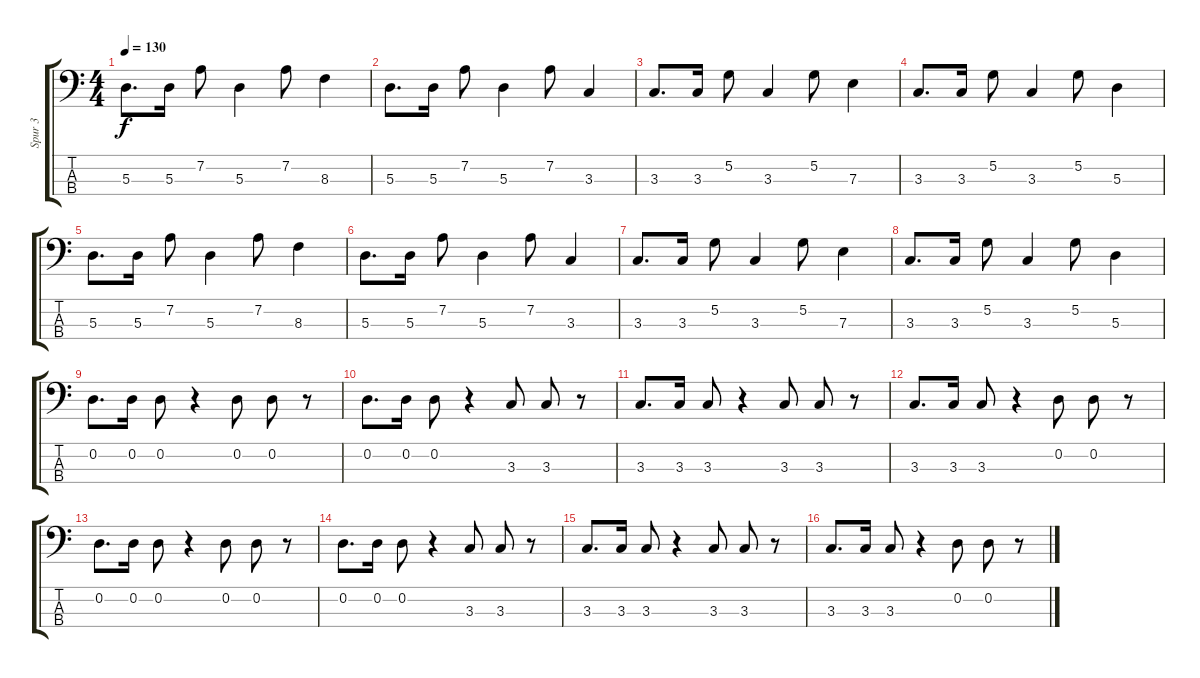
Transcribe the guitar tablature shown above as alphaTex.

\track ("Spur 3" "Spur 3") {instrument electricbassfinger}
\staff {score tabs}
\tuning (G2 D2 A1 E1) {hide}
\ts (4 4)
\tempo 130
\clef f4
\ks c
5.3.8{d dy f} 5.3.16 7.2.8 5.3.4 7.2.8 8.3.4 |
5.3.8{d} 5.3.16 7.2.8 5.3.4 7.2.8 3.3.4 |
3.3.8{d} 3.3.16 5.2.8 3.3.4 5.2.8 7.3.4 |
3.3.8{d} 3.3.16 5.2.8 3.3.4 5.2.8 5.3.4 |
5.3.8{d} 5.3.16 7.2.8 5.3.4 7.2.8 8.3.4 |
5.3.8{d} 5.3.16 7.2.8 5.3.4 7.2.8 3.3.4 |
3.3.8{d} 3.3.16 5.2.8 3.3.4 5.2.8 7.3.4 |
3.3.8{d} 3.3.16 5.2.8 3.3.4 5.2.8 5.3.4 |
0.2.8{d} 0.2.16 0.2.8 r.4 0.2.8 0.2.8 r.8 |
0.2.8{d} 0.2.16 0.2.8 r.4 3.3.8 3.3.8 r.8 |
3.3.8{d} 3.3.16 3.3.8 r.4 3.3.8 3.3.8 r.8 |
3.3.8{d} 3.3.16 3.3.8 r.4 0.2.8 0.2.8 r.8 |
0.2.8{d} 0.2.16 0.2.8 r.4 0.2.8 0.2.8 r.8 |
0.2.8{d} 0.2.16 0.2.8 r.4 3.3.8 3.3.8 r.8 |
3.3.8{d} 3.3.16 3.3.8 r.4 3.3.8 3.3.8 r.8 |
3.3.8{d} 3.3.16 3.3.8 r.4 0.2.8 0.2.8 r.8
